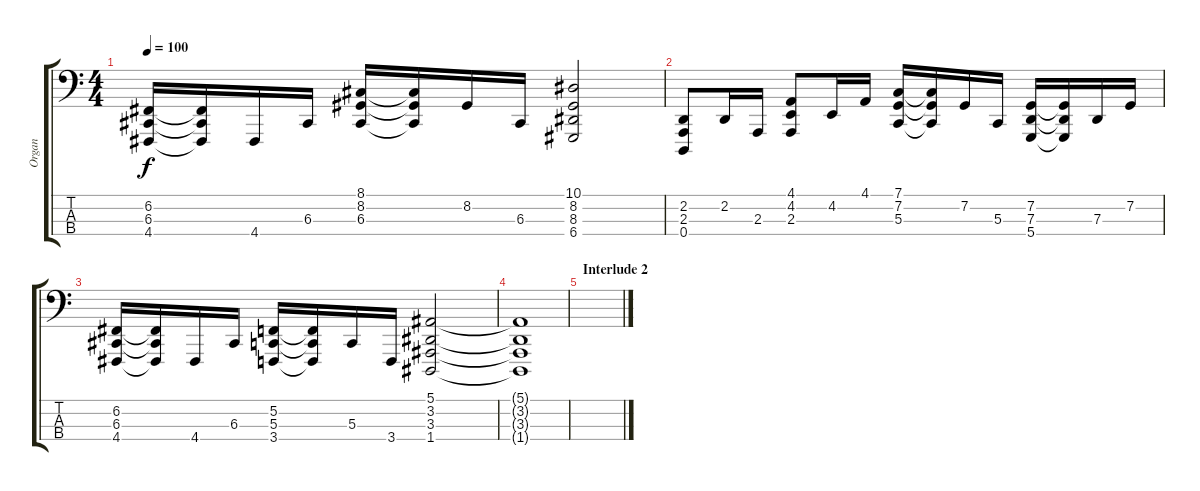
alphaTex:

\track ("Organ" "Organ") {instrument churchorgan}
\staff {score tabs}
\tuning (F2 C2 G1 D1) {hide}
\ts (4 4)
\tempo 100
\clef f4
\ks c
(6.2 6.3 4.4).16{dy f} (6.2{t} 6.3{t} 4.4{t}).16 4.4.16 6.3.16 (8.1 8.2 6.3).16 (8.1{t} 8.2{t} 6.3{t}).16 8.2.16 6.3.16 (10.1 8.2 8.3 6.4).2 |
(2.2 2.3 0.4).8 2.2.16 2.3.16 (4.1 4.2 2.3).8 4.2.16 4.1.16 (7.1 7.2 5.3).16 (7.1{t} 7.2{t} 5.3{t}).16 7.2.16 5.3.16 (7.2 7.3 5.4).16 (7.2{t} 7.3{t} 5.4{t}).16 7.3.16 7.2.16 |
(6.2 6.3 4.4).16 (6.2{t} 6.3{t} 4.4{t}).16 4.4.16 6.3.16 (5.2 5.3 3.4).16 (5.2{t} 5.3{t} 3.4{t}).16 5.3.16 3.4.16 (5.1 3.2 3.3 1.4).2 |
(5.1{t} 3.2{t} 3.3{t} 1.4{t}).1 |
\section ("" "Interlude 2")
